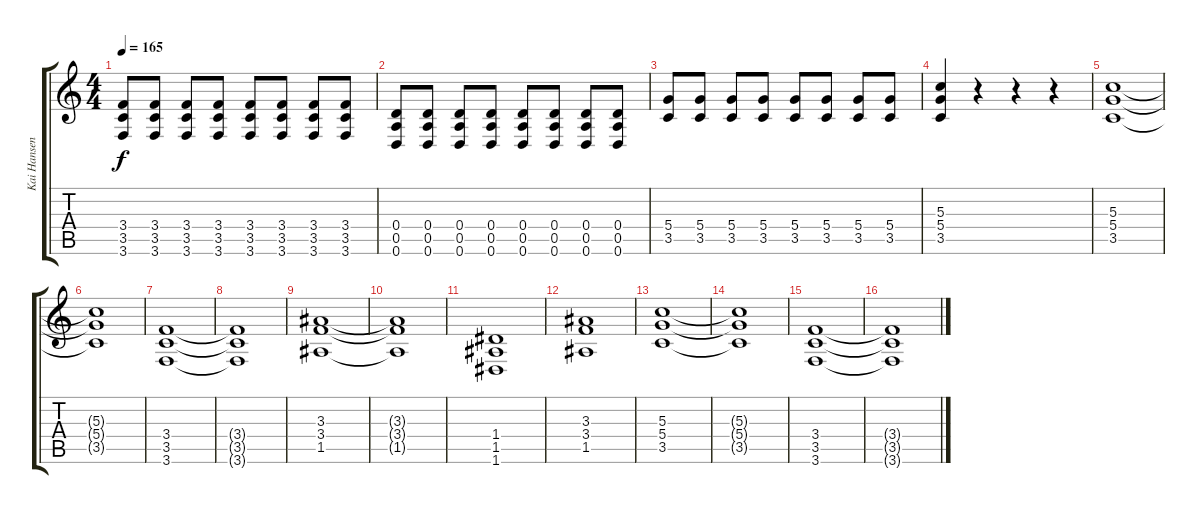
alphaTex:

\track ("Kai Hansen" "Kai Hansen") {instrument electricguitarjazz}
\staff {score tabs}
\tuning (E4 B3 G3 D3 A2 D2) {hide}
\ts (4 4)
\tempo 165
\clef g2
\ks c
(3.4 3.5 3.6).8{dy f} (3.4 3.5 3.6).8 (3.4 3.5 3.6).8 (3.4 3.5 3.6).8 (3.4 3.5 3.6).8 (3.4 3.5 3.6).8 (3.4 3.5 3.6).8 (3.4 3.5 3.6).8 |
(0.4 0.5 0.6).8 (0.4 0.5 0.6).8 (0.4 0.5 0.6).8 (0.4 0.5 0.6).8 (0.4 0.5 0.6).8 (0.4 0.5 0.6).8 (0.4 0.5 0.6).8 (0.4 0.5 0.6).8 |
(5.4 3.5).8 (5.4 3.5).8 (5.4 3.5).8 (5.4 3.5).8 (5.4 3.5).8 (5.4 3.5).8 (5.4 3.5).8 (5.4 3.5).8 |
(5.3 5.4 3.5).4 r.4 r.4 r.4 |
(5.3 5.4 3.5).1 |
(5.3{t} 5.4{t} 3.5{t}).1 |
(3.4 3.5 3.6).1 |
(3.4{t} 3.5{t} 3.6{t}).1 |
(3.3 3.4 1.5).1 |
(3.3{t} 3.4{t} 1.5{t}).1 |
(1.4 1.5 1.6).1 |
(3.3 3.4 1.5).1 |
(5.3 5.4 3.5).1 |
(5.3{t} 5.4{t} 3.5{t}).1 |
(3.4 3.5 3.6).1 |
(3.4{t} 3.5{t} 3.6{t}).1
